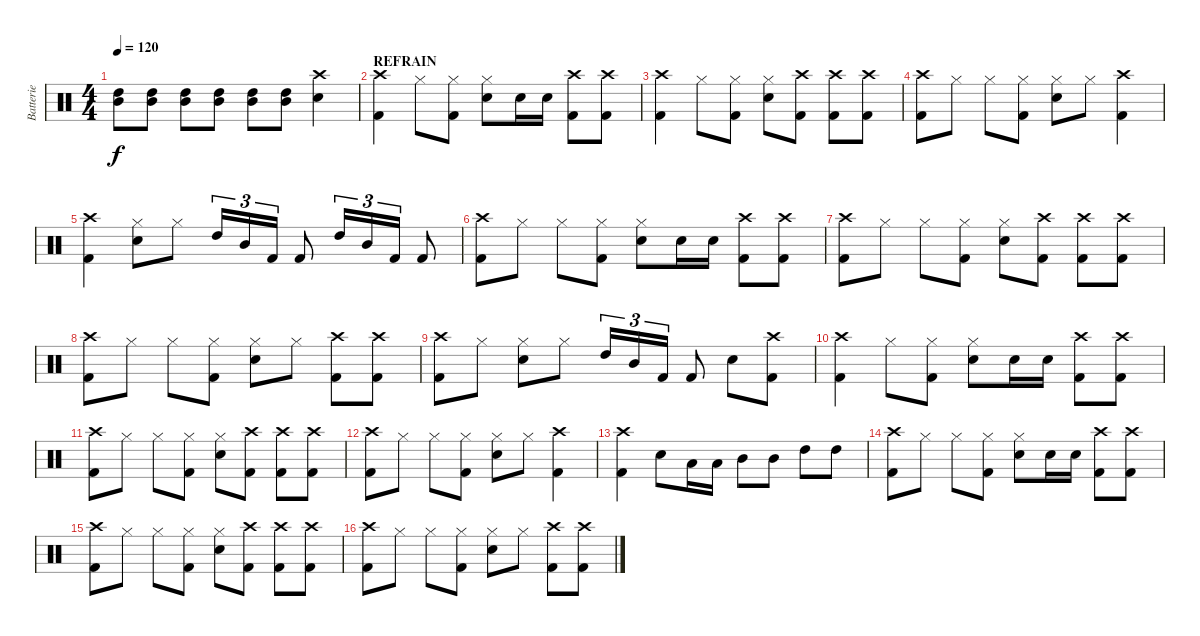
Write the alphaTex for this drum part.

\track ("Batterie" "Batterie") {instrument percussion}
\staff {score}
\articulation defaults
\ts (4 4)
\tempo 120
\clef neutral
\ks c
("Mid Tom (hit)" "High Tom (hit)").8{dy f} ("Mid Tom (hit)" "High Tom (hit)").8 ("Mid Tom (hit)" "High Tom (hit)").8 ("Mid Tom (hit)" "High Tom (hit)").8 ("Mid Tom (hit)" "High Tom (hit)").8 ("Mid Tom (hit)" "High Tom (hit)").8 ("Crash high (hit)" "Snare (hit) 2").4 |
\section ("" "REFRAIN")
("Crash high (hit)" "Kick (hit) 2").4 "Hi-Hat (closed)".8 ("Hi-Hat (closed)" "Kick (hit) 2").8 ("Hi-Hat (closed)" "Snare (hit) 2").8 "Snare (hit) 2".16 "Snare (hit) 2".16 ("Crash high (hit)" "Kick (hit) 2").8 ("Crash high (hit)" "Kick (hit) 2").8 |
("Crash high (hit)" "Kick (hit) 2").4 "Hi-Hat (closed)".8 ("Hi-Hat (closed)" "Kick (hit) 2").8 ("Hi-Hat (closed)" "Snare (hit) 2").8 ("Crash high (hit)" "Kick (hit) 2").8 ("Crash high (hit)" "Kick (hit) 2").8 ("Crash high (hit)" "Kick (hit) 2").8 |
("Crash high (hit)" "Kick (hit) 2").8 "Hi-Hat (closed)".8 "Hi-Hat (closed)".8 ("Hi-Hat (closed)" "Kick (hit) 2").8 ("Hi-Hat (closed)" "Snare (hit) 2").8 "Hi-Hat (closed)".8 ("Crash high (hit)" "Kick (hit) 2").4 |
("Crash high (hit)" "Kick (hit) 2").4 ("Hi-Hat (closed)" "Snare (hit) 2").8 "Hi-Hat (closed)".8 "High Tom (hit)".16{tu (3 2)} "Mid Tom (hit)".16{tu (3 2)} "Kick (hit) 2".16{tu (3 2)} "Kick (hit) 2".8 "High Tom (hit)".16{tu (3 2)} "Mid Tom (hit)".16{tu (3 2)} "Kick (hit) 2".16{tu (3 2)} "Kick (hit) 2".8 |
("Crash high (hit)" "Kick (hit) 2").8 "Hi-Hat (closed)".8 "Hi-Hat (closed)".8 ("Hi-Hat (closed)" "Kick (hit) 2").8 ("Hi-Hat (closed)" "Snare (hit) 2").8 "Snare (hit) 2".16 "Snare (hit) 2".16 ("Crash high (hit)" "Kick (hit) 2").8 ("Crash high (hit)" "Kick (hit) 2").8 |
("Crash high (hit)" "Kick (hit) 2").8 "Hi-Hat (closed)".8 "Hi-Hat (closed)".8 ("Hi-Hat (closed)" "Kick (hit) 2").8 ("Hi-Hat (closed)" "Snare (hit) 2").8 ("Crash high (hit)" "Kick (hit) 2").8 ("Crash high (hit)" "Kick (hit) 2").8 ("Crash high (hit)" "Kick (hit) 2").8 |
("Crash high (hit)" "Kick (hit) 2").8 "Hi-Hat (closed)".8 "Hi-Hat (closed)".8 ("Hi-Hat (closed)" "Kick (hit) 2").8 ("Hi-Hat (closed)" "Snare (hit) 2").8 "Hi-Hat (closed)".8 ("Crash high (hit)" "Kick (hit) 2").8 ("Crash high (hit)" "Kick (hit) 2").8 |
("Crash high (hit)" "Kick (hit) 2").8 "Hi-Hat (closed)".8 ("Hi-Hat (closed)" "Snare (hit) 2").8 "Hi-Hat (closed)".8 "High Tom (hit)".16{tu (3 2)} "Mid Tom (hit)".16{tu (3 2)} "Kick (hit) 2".16{tu (3 2)} "Kick (hit) 2".8 "Snare (hit) 2".8 ("Crash high (hit)" "Kick (hit) 2").8 |
("Crash high (hit)" "Kick (hit) 2").4 "Hi-Hat (closed)".8 ("Hi-Hat (closed)" "Kick (hit) 2").8 ("Hi-Hat (closed)" "Snare (hit) 2").8 "Snare (hit) 2".16 "Snare (hit) 2".16 ("Crash high (hit)" "Kick (hit) 2").8 ("Crash high (hit)" "Kick (hit) 2").8 |
("Crash high (hit)" "Kick (hit) 2").8 "Hi-Hat (closed)".8 "Hi-Hat (closed)".8 ("Hi-Hat (closed)" "Kick (hit) 2").8 ("Hi-Hat (closed)" "Snare (hit) 2").8 ("Crash high (hit)" "Kick (hit) 2").8 ("Crash high (hit)" "Kick (hit) 2").8 ("Crash high (hit)" "Kick (hit) 2").8 |
("Crash high (hit)" "Kick (hit) 2").8 "Hi-Hat (closed)".8 "Hi-Hat (closed)".8 ("Hi-Hat (closed)" "Kick (hit) 2").8 ("Hi-Hat (closed)" "Snare (hit) 2").8 "Hi-Hat (closed)".8 ("Crash high (hit)" "Kick (hit) 2").4 |
("Crash high (hit)" "Kick (hit) 2").4 "Snare (hit) 2".8 "Low Tom (hit)".16 "Low Tom (hit)".16 "Mid Tom (hit)".8 "Mid Tom (hit)".8 "High Tom (hit)".8 "High Tom (hit)".8 |
("Crash high (hit)" "Kick (hit) 2").8 "Hi-Hat (closed)".8 "Hi-Hat (closed)".8 ("Hi-Hat (closed)" "Kick (hit) 2").8 ("Hi-Hat (closed)" "Snare (hit) 2").8 "Snare (hit) 2".16 "Snare (hit) 2".16 ("Crash high (hit)" "Kick (hit) 2").8 ("Crash high (hit)" "Kick (hit) 2").8 |
("Crash high (hit)" "Kick (hit) 2").8 "Hi-Hat (closed)".8 "Hi-Hat (closed)".8 ("Hi-Hat (closed)" "Kick (hit) 2").8 ("Hi-Hat (closed)" "Snare (hit) 2").8 ("Crash high (hit)" "Kick (hit) 2").8 ("Crash high (hit)" "Kick (hit) 2").8 ("Crash high (hit)" "Kick (hit) 2").8 |
("Crash high (hit)" "Kick (hit) 2").8 "Hi-Hat (closed)".8 "Hi-Hat (closed)".8 ("Hi-Hat (closed)" "Kick (hit) 2").8 ("Hi-Hat (closed)" "Snare (hit) 2").8 "Hi-Hat (closed)".8 ("Crash high (hit)" "Kick (hit) 2").8 ("Crash high (hit)" "Kick (hit) 2").8
